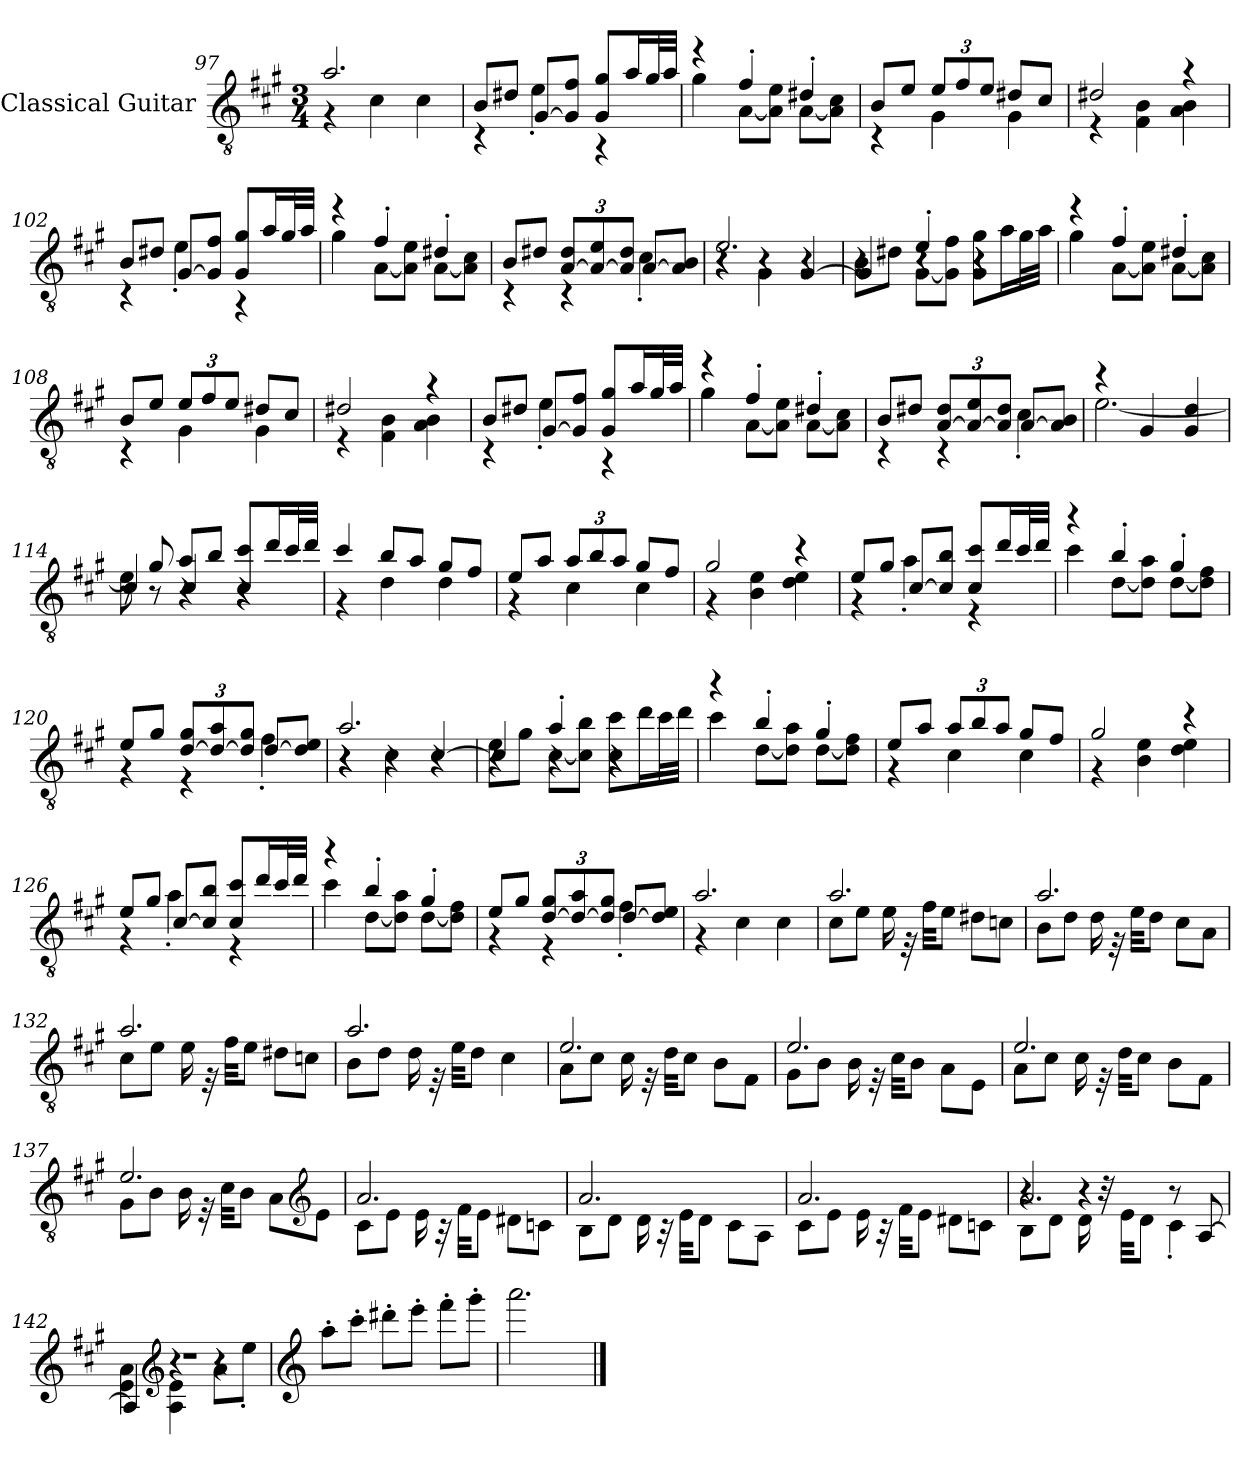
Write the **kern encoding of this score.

**kern
*part1
*staff1
*I"Classical Guitar
*I'Guit.
*clefGv2
*k[f#c#g#]
*M3/4
=97
*^
2.a/	4r
.	4c#\
.	4c#\
!!LO:LB:g=z	!!
=98	=98
8B/L	4r
8d#X/J	.
[8G#/L	4e'\
8G#/] 8f#/J	.
8G#/ 8g#/L	4r
16a/L	.
32g#/L	.
32a/JJJ	.
=99	=99
4r	4g#\
4f#'/	[8A\L
.	8A\] 8e\J
4d#X'/	[8A\L
.	8A\] 8c#\J
=100	=100
8B/L	4r
8e/J	.
*Xbrackettup	*
12e/L	4G#\
12f#/	.
12e/J	.
8d#X/L	4G#\
8c#/J	.
=101	=101
2d#X/	4r
.	4F#\ 4B\
4r	4A\ 4B\
=102	=102
8B/L	4r
8d#X/J	.
[8G#/L	4e'\
8G#/] 8f#/J	.
8G#/ 8g#/L	4r
16a/L	.
32g#/L	.
32a/JJJ	.
!!LO:LB:g=z	!!
=103	=103
4r	4g#\
4f#'/	[8A\L
.	8A\] 8e\J
4d#X'/	[8A\L
.	8A\] 8c#\J
=104	=104
8B/L	4r
8d#X/J	.
[12A/ 12d#/L	4r
12A/_ 12e/	.
12A/] 12d#/J	.
[8A/L	4c#'\
8A/] 8B/J	.
=105	=105
*	*^
2.e/	4r	4r
.	4G#\	4r
.	4r	[4G#/
=106	=106	=106
4r	8B\L	4G#/]
.	8d#X\J	.
4e'/	[8G#\L	4r
.	8G#\] 8f#\J	.
4r	8G#\ 8g#\L	4r
.	16a\L	.
.	32g#\L	.
.	32a\JJJ	.
*	*v	*v
=107	=107
4r	4g#\
4f#'/	[8A\L
.	8A\] 8e\J
4d#X'/	[8A\L
.	8A\] 8c#\J
!!LO:LB:g=z	!!
=108	=108
8B/L	4r
8e/J	.
12e/L	4G#\
12f#/	.
12e/J	.
8d#X/L	4G#\
8c#/J	.
=109	=109
2d#X/	4r
.	4F#\ 4B\
4r	4A\ 4B\
=110	=110
8B/L	4r
8d#X/J	.
[8G#/L	4e'\
8G#/] 8f#/J	.
8G#/ 8g#/L	4r
16a/L	.
32g#/L	.
32a/JJJ	.
=111	=111
4r	4g#\
4f#'/	[8A\L
.	8A\] 8e\J
4d#X'/	[8A\L
.	8A\] 8c#\J
=112	=112
8B/L	4r
8d#X/J	.
[12A/ 12d#/L	4r
12A/_ 12e/	.
12A/] 12d#/J	.
[8A/L	4c#'\
8A/] 8B/J	.
!!LO:LB:g=z	!!
=113	=113
4r	[2.e\
4G#/	.
4G#/ 4d/	.
=114	=114
*	*^
8r	8e\]	4c#/
8g#/	8r	.
8a/L	4r	4c#/
8b/J	.	.
8c#/ 8cc#/L	4r	4r
16dd/L	.	.
32cc#/L	.	.
32dd/JJJ	.	.
*	*v	*v
=115	=115
4cc#/	4r
8b/L	4d\
8a/J	.
8g#/L	4d\
8f#/J	.
=116	=116
8e/L	4r
8a/J	.
12a/L	4c#\
12b/	.
12a/J	.
8g#/L	4c#\
8f#/J	.
=117	=117
2g#/	4r
.	4B\ 4e\
4r	4d\ 4e\
!!LO:LB:g=z	!!
=118	=118
8e/L	4r
8g#/J	.
[8c#/L	4a'\
8c#/] 8b/J	.
8c#/ 8cc#/L	4r
16dd/L	.
32cc#/L	.
32dd/JJJ	.
=119	=119
4r	4cc#\
4b'/	[8d\L
.	8d\] 8a\J
4g#'/	[8d\L
.	8d\] 8f#\J
=120	=120
8e/L	4r
8g#/J	.
[12d/ 12g#/L	4r
12d/_ 12a/	.
12d/] 12g#/J	.
[8d/L	4f#'\
8d/] 8e/J	.
=121	=121
*	*^
2.a/	4r	4r
.	4c#\	4r
.	4r	[4c#/
!!LO:PB:g=z	!!	!!
=122	=122	=122
4r	8e\L	4c#/]
.	8g#\J	.
4a'/	[8c#\L	4r
.	8c#\] 8b\J	.
4r	8c#\ 8cc#\L	4r
.	16dd\L	.
.	32cc#\L	.
.	32dd\JJJ	.
*	*v	*v
=123	=123
4r	4cc#\
4b'/	[8d\L
.	8d\] 8a\J
4g#'/	[8d\L
.	8d\] 8f#\J
=124	=124
8e/L	4r
8a/J	.
12a/L	4c#\
12b/	.
12a/J	.
8g#/L	4c#\
8f#/J	.
=125	=125
2g#/	4r
.	4B\ 4e\
4r	4d\ 4e\
!!LO:LB:g=z	!!
=126	=126
8e/L	4r
8g#/J	.
[8c#/L	4a'\
8c#/] 8b/J	.
8c#/ 8cc#/L	4r
16dd/L	.
32cc#/L	.
32dd/JJJ	.
=127	=127
4r	4cc#\
4b'/	[8d\L
.	8d\] 8a\J
4g#'/	[8d\L
.	8d\] 8f#\J
=128	=128
8e/L	4r
8g#/J	.
[12d/ 12g#/L	4r
12d/_ 12a/	.
12d/] 12g#/J	.
[8d/L	4f#'\
8d/] 8e/J	.
=129	=129
2.a/	4r
.	4c#\
.	4c#\
!!LO:LB:g=z	!!
=130	=130
2.a/	8c#\L
.	8e\J
.	16e\
.	32r
.	32f#\KKL
.	8e\J
.	8d#X\L
.	8cn\J
=131	=131
2.a/	8B\L
.	8d\J
.	16d\
.	32r
.	32e\KKL
.	8d\J
.	8c#\L
.	8A\J
=132	=132
2.a/	8c#\L
.	8e\J
.	16e\
.	32r
.	32f#\KKL
.	8e\J
.	8d#X\L
.	8cn\J
=133	=133
2.a/	8B\L
.	8d\J
.	16d\
.	32r
.	32e\KKL
.	8d\J
.	4c#\
!!LO:LB:g=z	!!
=134	=134
2.e/	8A\L
.	8c#\J
.	16c#\
.	32r
.	32d\KKL
.	8c#\J
.	8B\L
.	8F#\J
=135	=135
2.e/	8G#\L
.	8B\J
.	16B\
.	32r
.	32c#\KKL
.	8B\J
.	8A\L
.	8E\J
=136	=136
2.e/	8A\L
.	8c#\J
.	16c#\
.	32r
.	32d\KKL
.	8c#\J
.	8B\L
.	8F#\J
=137	=137
2.e/	8G#\L
.	8B\J
.	16B\
.	32r
.	32c#\KKL
.	8B\J
.	8A\L
*clefG2	*
.	8e\J
!!LO:LB:g=z	!!
=138	=138
2.a/	8c#\L
.	8e\J
.	16e\
.	32r
.	32f#\KKL
.	8e\J
.	8d#X\L
.	8cn\J
=139	=139
2.a/	8B\L
.	8d\J
.	16d\
.	32r
.	32e\KKL
.	8d\J
.	8c#\L
.	8A\J
=140	=140
2.a/	8c#\L
.	8e\J
.	16e\
.	32r
.	32f#\KKL
.	8e\J
.	8d#X\L
.	8cn\J
=141	=141
*	*^
2.a/	8B\L	4r
.	8d\J	.
.	16d\	4r
.	32r	.
.	32e\KKL	.
.	8d\J	.
.	4c#'\	8r
.	.	[8A/
!!LO:LB:g=z	!!	!!
=142	=142	=142
2.r	4e\ 4a\	4A/]
*clefG2	*	*
.	4A\ 4e\	4r
.	8a\L	4r
.	8ee'\J	.
*v	*v	*v
=143
*clefG2
8aa'\L
8ccc#'\J
8ddd#X'\L
8eee'\J
8fff#'\L
8ggg#'\J
=144
2.aaa\
==
*-
